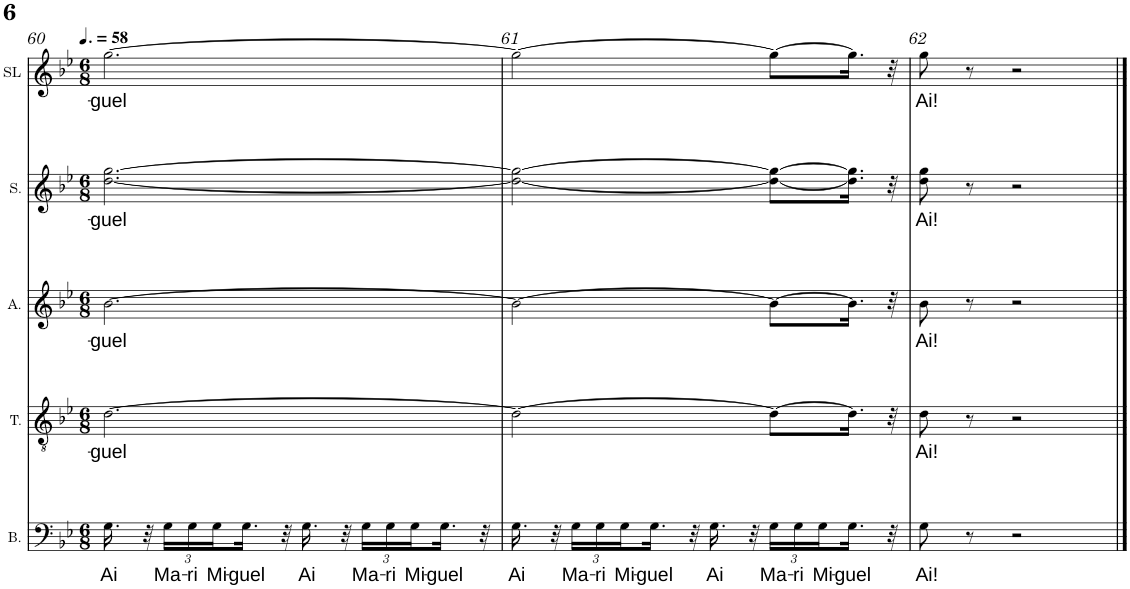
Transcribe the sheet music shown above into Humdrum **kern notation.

**kern	**text	**kern	**text	**kern	**text	**kern	**text	**kern	**text
*part5	*part5	*part4	*part4	*part3	*part3	*part2	*part2	*part1	*part1
*staff5	*staff5	*staff4	*staff4	*staff3	*staff3	*staff2	*staff2	*staff1	*staff1
*I"Basse	*	*I"Ténor	*	*I"Alto	*	*I"Soprano	*	*I"Solo	*
*I'B.	*	*I'T.	*	*I'A.	*	*I'S.	*	*I'SL	*
!!LO:PB:g=z
*clefF4	*	*clefGv2	*	*clefG2	*	*clefG2	*	*clefG2	*
*k[b-e-]	*	*k[b-e-]	*	*k[b-e-]	*	*k[b-e-]	*	*k[b-e-]	*
*M6/8	*	*M6/8	*	*M6/8	*	*M6/8	*	*M6/8	*
*MM87	*	*MM87	*	*MM87	*	*MM87	*	*MM87	*
=60	=60	=60	=60	=60	=60	=60	=60	=60	=60
!	!LO:LY:b	!	!LO:LY:b	!	!LO:LY:b	!	!LO:LY:b	!	!LO:LY:b
16.G\	Ai	[2.d\	-guel	[2.b-\	-guel	[2.dd\ [2.gg\	-guel	[2.gg\	-guel
32r	.	.	.	.	.	.	.	.	.
*Xbrackettup	*	*	*	*	*	*	*	*	*
!	!LO:LY:b	!	!	!	!	!	!	!	!
24G\LL	Ma-	.	.	.	.	.	.	.	.
!	!LO:LY:b	!	!	!	!	!	!	!	!
24G\	-ri	.	.	.	.	.	.	.	.
!	!LO:LY:b	!	!	!	!	!	!	!	!
24G\	Mi-	.	.	.	.	.	.	.	.
!	!LO:LY:b	!	!	!	!	!	!	!	!
16.G\JJ	-guel	.	.	.	.	.	.	.	.
32r	.	.	.	.	.	.	.	.	.
!	!LO:LY:b	!	!	!	!	!	!	!	!
16.G\	Ai	.	.	.	.	.	.	.	.
32r	.	.	.	.	.	.	.	.	.
!	!LO:LY:b	!	!	!	!	!	!	!	!
24G\LL	Ma-	.	.	.	.	.	.	.	.
!	!LO:LY:b	!	!	!	!	!	!	!	!
24G\	-ri	.	.	.	.	.	.	.	.
!	!LO:LY:b	!	!	!	!	!	!	!	!
24G\	Mi-	.	.	.	.	.	.	.	.
!	!LO:LY:b	!	!	!	!	!	!	!	!
16.G\JJ	-guel	.	.	.	.	.	.	.	.
32r	.	.	.	.	.	.	.	.	.
=61	=61	=61	=61	=61	=61	=61	=61	=61	=61
!	!LO:LY:b	!	!	!	!	!	!	!	!
16.G\	Ai	2d\_	.	2b-\_	.	2dd\_ 2gg\_	.	2gg\_	.
32r	.	.	.	.	.	.	.	.	.
!	!LO:LY:b	!	!	!	!	!	!	!	!
24G\LL	Ma-	.	.	.	.	.	.	.	.
!	!LO:LY:b	!	!	!	!	!	!	!	!
24G\	-ri	.	.	.	.	.	.	.	.
!	!LO:LY:b	!	!	!	!	!	!	!	!
24G\	Mi-	.	.	.	.	.	.	.	.
!	!LO:LY:b	!	!	!	!	!	!	!	!
16.G\JJ	-guel	.	.	.	.	.	.	.	.
32r	.	.	.	.	.	.	.	.	.
!	!LO:LY:b	!	!	!	!	!	!	!	!
16.G\	Ai	.	.	.	.	.	.	.	.
32r	.	.	.	.	.	.	.	.	.
!	!LO:LY:b	!	!	!	!	!	!	!	!
24G\LL	Ma-	8d\L_	.	8b-\L_	.	8dd\_ 8gg\_L	.	8gg\L_	.
!	!LO:LY:b	!	!	!	!	!	!	!	!
24G\	-ri	.	.	.	.	.	.	.	.
!	!LO:LY:b	!	!	!	!	!	!	!	!
24G\	Mi-	.	.	.	.	.	.	.	.
!	!LO:LY:b	!	!	!	!	!	!	!	!
16.G\JJ	-guel	16.d\Jk]	.	16.b-\Jk]	.	16.dd\] 16.gg\]Jk	.	16.gg\Jk]	.
32r	.	32r	.	32r	.	32r	.	32r	.
=62	=62	=62	=62	=62	=62	=62	=62	=62	=62
!	!LO:LY:b	!	!LO:LY:b	!	!LO:LY:b	!	!LO:LY:b	!	!LO:LY:b
8G\	Ai!	8d\	-Ai!	8b-\	-Ai!	8dd\ 8gg\	Ai!	8gg\	Ai!
8r	.	8r	.	8r	.	8r	.	8r	.
2r	.	2r	.	2r	.	2r	.	2r	.
==	==	==	==	==	==	==	==	==	==
*-	*-	*-	*-	*-	*-	*-	*-	*-	*-
